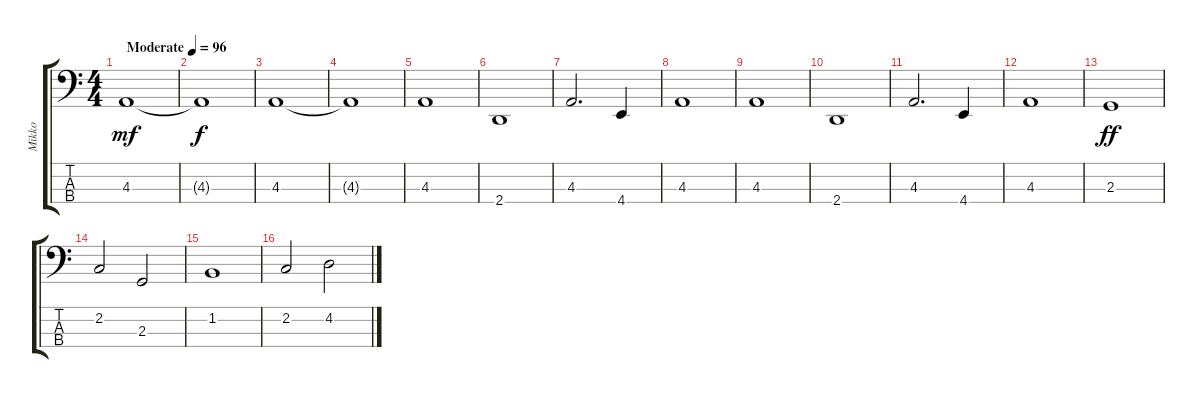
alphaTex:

\track ("Mikko" "Mikko") {instrument acousticbass}
\staff {score tabs}
\tuning (Eb2 Bb1 F1 C1) {hide}
\ts (4 4)
\tempo (96 "Moderate")
\clef f4
\ks c
4.3.1{dy mf instrument acousticbass} |
4.3{t}.1{dy f} |
4.3.1 |
4.3{t}.1 |
4.3.1 |
2.4.1 |
4.3.2{d} 4.4.4 |
4.3.1 |
4.3.1 |
2.4.1 |
4.3.2{d} 4.4.4 |
4.3.1 |
2.3.1{dy ff} |
2.2.2 2.3.2 |
1.2.1 |
2.2.2 4.2.2
